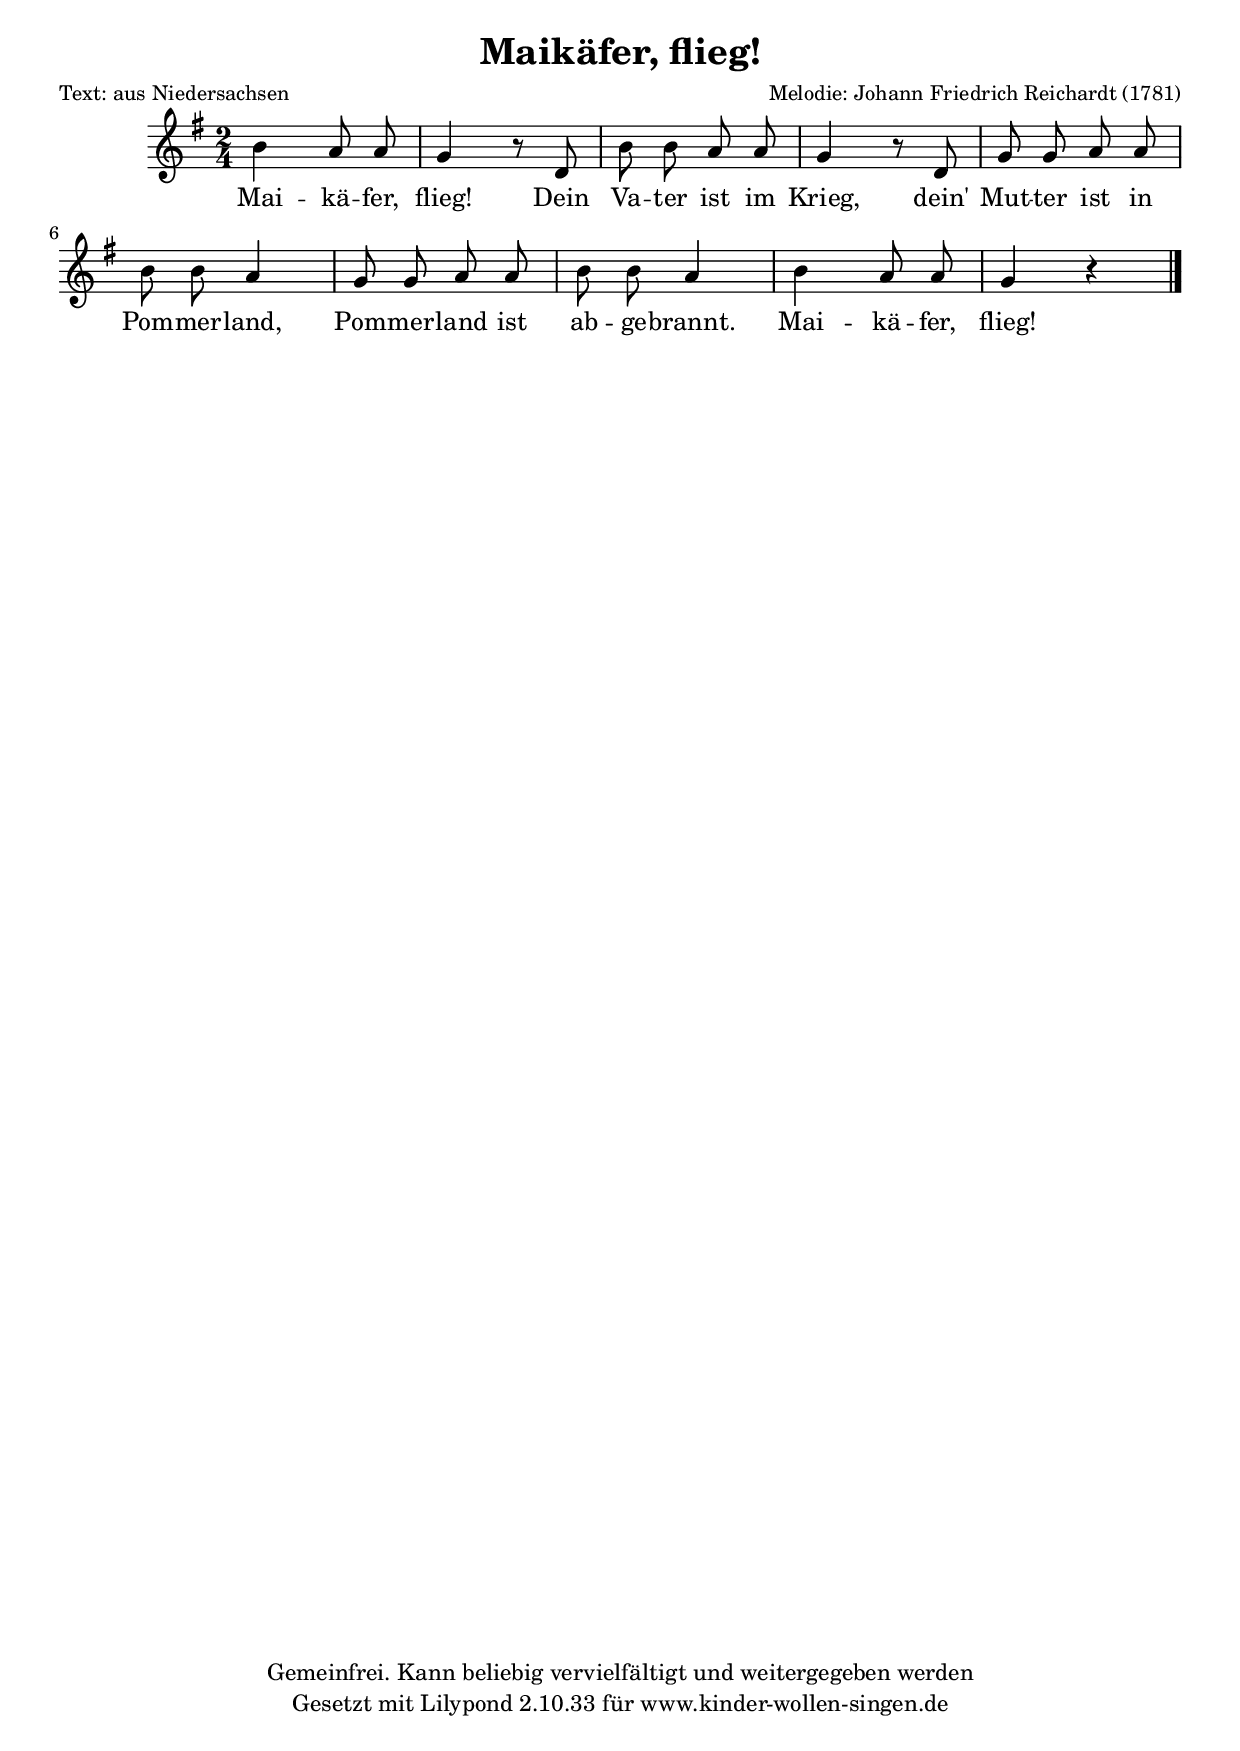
% ****************************************************************
% *** Created on 2011-02-17***
% ****************************************************************

% *** Vorspann                                                 ***
\version "2.10.33"
\include "deutsch.ly"

\paper {
}
#(set-default-paper-size "a4")

\header {
	title = "Maikäfer, flieg!"
 	composer = \markup {\small "Melodie: Johann Friedrich Reichardt (1781)"} 
 	poet = \markup {\small "Text: aus Niedersachsen"}
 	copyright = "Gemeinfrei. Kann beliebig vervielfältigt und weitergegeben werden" 
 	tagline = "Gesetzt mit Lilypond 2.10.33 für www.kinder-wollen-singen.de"
}


% ****************************************************************
% *** Text und Melodie                                         ***
% ****************************************************************

MyText= \lyricmode {	
	Mai -- kä -- fer, flieg! Dein Va -- ter ist im Krieg,
	dein' Mut -- ter ist in Pom -- mer -- land, Pom -- mer -- land ist ab -- ge -- brannt.
	Mai -- kä -- fer, flieg!
}
 
MyVoice = \new Staff {
	\time 2/4
	\key g \major
	\clef treble
	\context Voice = "Melody" {
	\autoBeamOff
% Type notes here 
\relative c''{
	h4 a8 a8
	g4 r8 d8
}
\relative c''{
	h8 h8 a8 a8
	g4 r8 d8
	g8 g8 a8 a8
	h8 h8 a4
	g8 g8 a8 a8 
	h8 h8 a4
	h4 a8 a8 
	g4 r4
	\bar "|."
}
}
}


% ****************************************************************
% *** Generierung                                              ***
% ****************************************************************

\score {
	<<
		\MyVoice
		\context Lyrics = "Melody" \lyricmode { \lyricsto "Melody" \MyText }
		
	>>	
}


